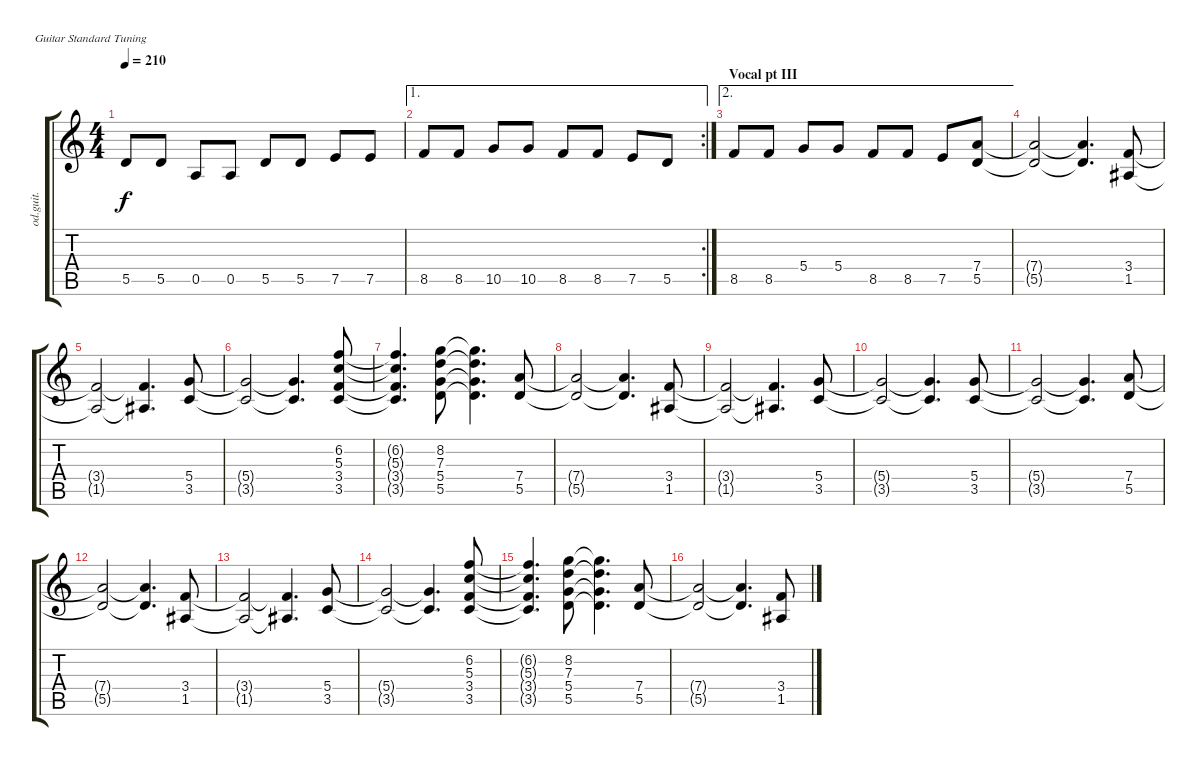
\defaultSystemsLayout 4
\bracketExtendMode groupsimilarinstruments
\otherSystemsTrackNameOrientation horizontal
\track ("Janick Gers" "od.guit.") {instrument overdrivenguitar}
\staff {score tabs}
\tuning (E4 B3 G3 D3 A2 E2)
\ts (4 4)
\tempo 210
\clef g2
\ks c
5.5{t}.8{dy f} 5.5.8 0.5.8 0.5.8 5.5.8 5.5.8 7.5.8 7.5.8 |
\ae 1
\rc 2
8.5.8 8.5.8 10.5.8 10.5.8 8.5.8 8.5.8 7.5.8 5.5.8 |
\ae 2
\section ("" "Vocal pt III")
8.5.8 8.5.8 5.4.8 5.4.8 8.5.8 8.5.8 7.5.8 (7.4 5.5).8 |
(7.4{t} 5.5{t}).2 (7.4{t} 5.5{t}).4{d} (3.4 1.5{acc #}).8 |
(3.4{t} 1.5{t acc #}).2 (3.4{t} 1.5{t acc #}).4{d} (5.4 3.5).8 |
(5.4{t} 3.5{t}).2 (5.4{t} 3.5{t}).4{d} (6.2 5.3 3.4 3.5).8 |
(6.2{t} 5.3{t} 3.4{t} 3.5{t}).4{d} (8.2 7.3 5.4 5.5).8 (8.2{t} 7.3{t} 5.4{t} 5.5{t}).4{d} (7.4 5.5).8 |
(7.4{t} 5.5{t}).2 (7.4{t} 5.5{t}).4{d} (3.4 1.5{acc #}).8 |
(3.4{t} 1.5{t acc #}).2 (3.4{t} 1.5{t acc #}).4{d} (5.4 3.5).8 |
(5.4{t} 3.5{t}).2 (5.4{t} 3.5{t}).4{d} (5.4 3.5).8 |
(5.4{t} 3.5{t}).2 (5.4{t} 3.5{t}).4{d} (7.4 5.5).8 |
(7.4{t} 5.5{t}).2 (7.4{t} 5.5{t}).4{d} (3.4 1.5{acc #}).8 |
(3.4{t} 1.5{t acc #}).2 (3.4{t} 1.5{t acc #}).4{d} (5.4 3.5).8 |
(5.4{t} 3.5{t}).2 (5.4{t} 3.5{t}).4{d} (6.2 5.3 3.4 3.5).8 |
(6.2{t} 5.3{t} 3.4{t} 3.5{t}).4{d} (8.2 7.3 5.4 5.5).8 (8.2{t} 7.3{t} 5.4{t} 5.5{t}).4{d} (7.4 5.5).8 |
(7.4{t} 5.5{t}).2 (7.4{t} 5.5{t}).4{d} (3.4 1.5{acc #}).8
